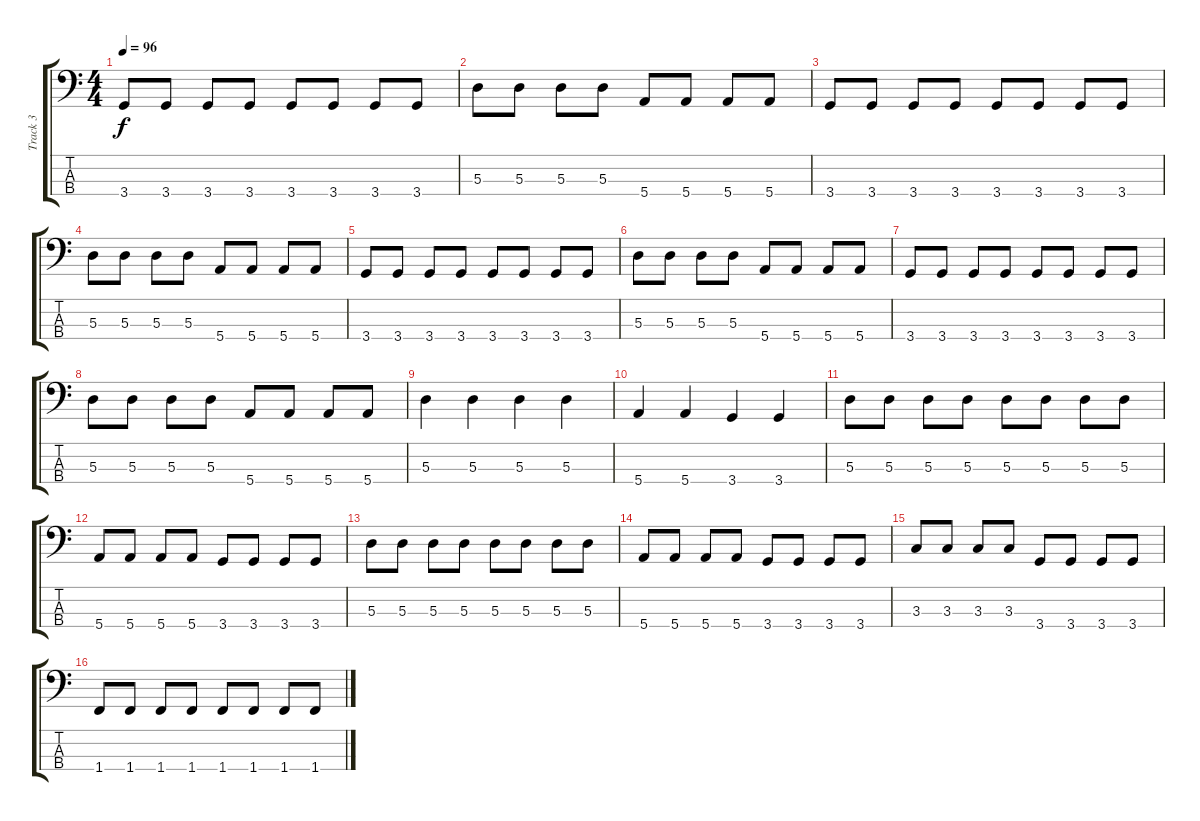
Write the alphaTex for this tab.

\track ("Track 3" "Track 3") {instrument electricbasspick}
\staff {score tabs}
\tuning (G2 D2 A1 E1) {hide}
\ts (4 4)
\tempo 96
\clef f4
\ks c
3.4.8{dy f} 3.4.8 3.4.8 3.4.8 3.4.8 3.4.8 3.4.8 3.4.8 |
5.3.8 5.3.8 5.3.8 5.3.8 5.4.8 5.4.8 5.4.8 5.4.8 |
3.4.8 3.4.8 3.4.8 3.4.8 3.4.8 3.4.8 3.4.8 3.4.8 |
5.3.8 5.3.8 5.3.8 5.3.8 5.4.8 5.4.8 5.4.8 5.4.8 |
3.4.8 3.4.8 3.4.8 3.4.8 3.4.8 3.4.8 3.4.8 3.4.8 |
5.3.8 5.3.8 5.3.8 5.3.8 5.4.8 5.4.8 5.4.8 5.4.8 |
3.4.8 3.4.8 3.4.8 3.4.8 3.4.8 3.4.8 3.4.8 3.4.8 |
5.3.8 5.3.8 5.3.8 5.3.8 5.4.8 5.4.8 5.4.8 5.4.8 |
5.3.4 5.3.4 5.3.4 5.3.4 |
5.4.4 5.4.4 3.4.4 3.4.4 |
5.3.8 5.3.8 5.3.8 5.3.8 5.3.8 5.3.8 5.3.8 5.3.8 |
5.4.8 5.4.8 5.4.8 5.4.8 3.4.8 3.4.8 3.4.8 3.4.8 |
5.3.8 5.3.8 5.3.8 5.3.8 5.3.8 5.3.8 5.3.8 5.3.8 |
5.4.8 5.4.8 5.4.8 5.4.8 3.4.8 3.4.8 3.4.8 3.4.8 |
3.3.8 3.3.8 3.3.8 3.3.8 3.4.8 3.4.8 3.4.8 3.4.8 |
1.4.8 1.4.8 1.4.8 1.4.8 1.4.8 1.4.8 1.4.8 1.4.8
